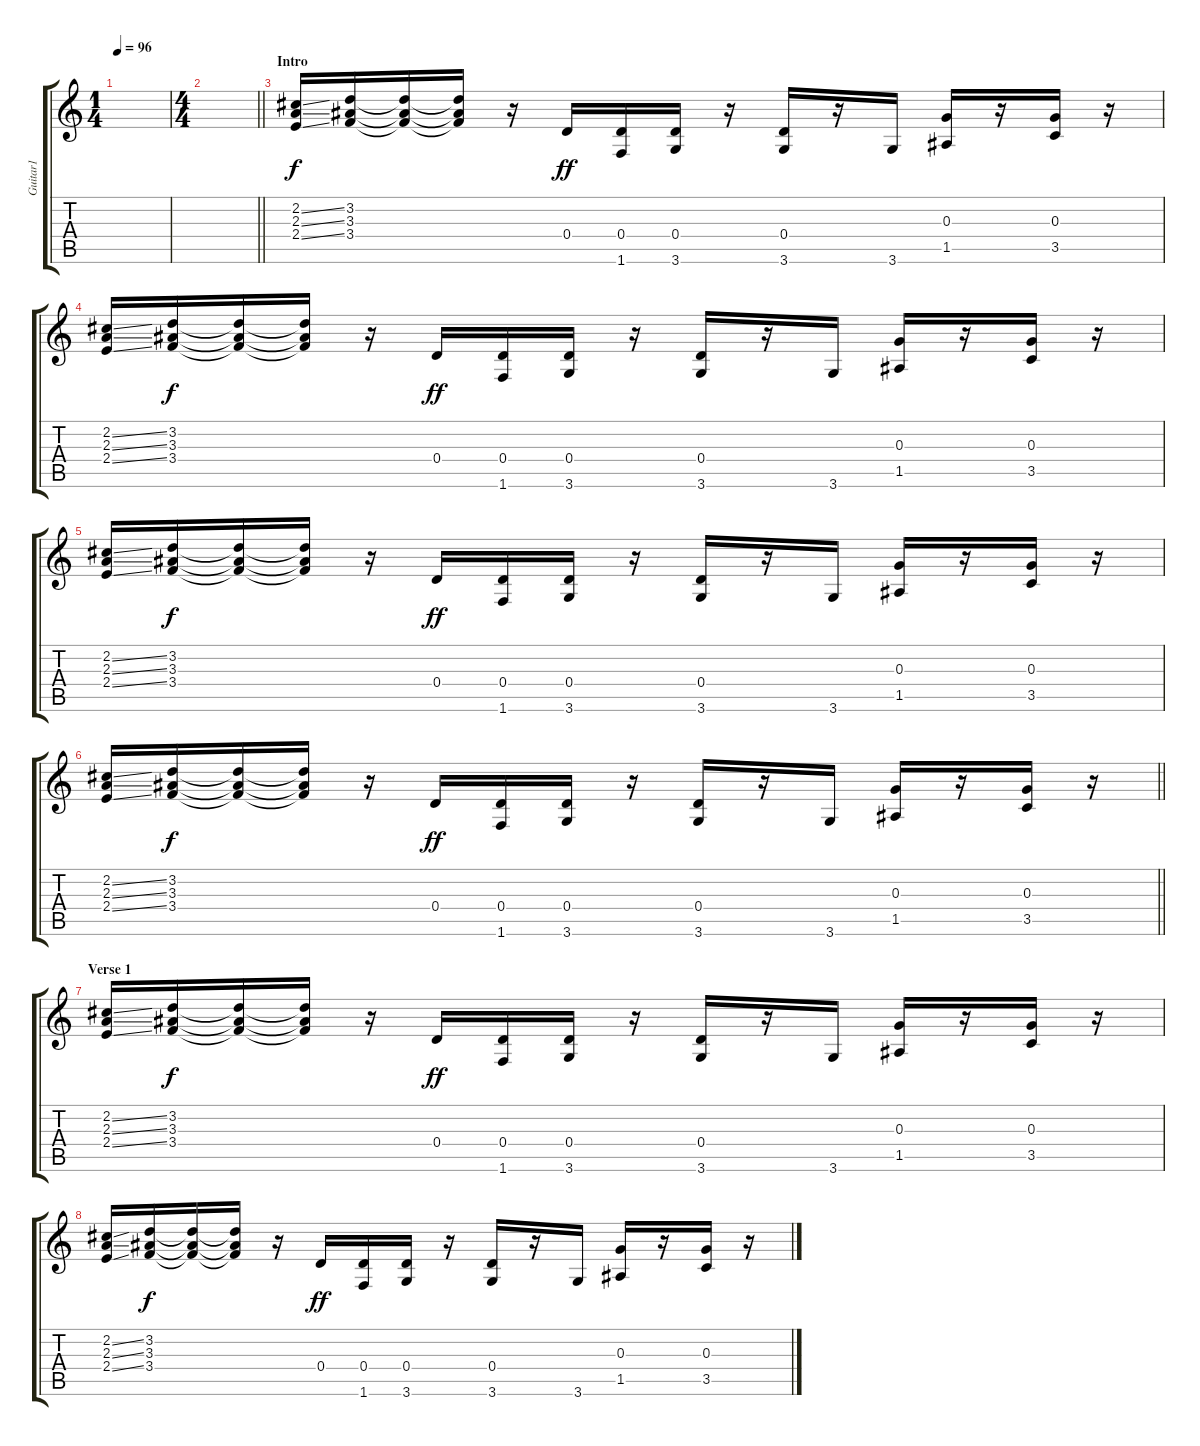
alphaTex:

\track ("Guitar1" "Guitar1") {instrument overdrivenguitar}
\staff {score tabs}
\tuning (E4 B3 G3 D3 A2 E2) {hide}
\ts (1 4)
\tempo 96
\clef g2
\ks c
|
\ts (4 4)
\barLineRight lightlight
|
\section ("" "Intro")
(2.2{ss} 2.3{ss} 2.4{ss}).16 (3.2 3.3 3.4).16{dy f} (3.2{t} 3.3{t} 3.4{t}).16 (3.2{t} 3.3{t} 3.4{t}).16 r.16 0.4.16{dy ff} (0.4 1.6).16 (0.4 3.6).16 r.16 (0.4 3.6).16 r.16 3.6.16 (0.3 1.5).16 r.16 (0.3 3.5).16 r.16 |
(2.2{ss} 2.3{ss} 2.4{ss}).16 (3.2 3.3 3.4).16{dy f} (3.2{t} 3.3{t} 3.4{t}).16 (3.2{t} 3.3{t} 3.4{t}).16 r.16 0.4.16{dy ff} (0.4 1.6).16 (0.4 3.6).16 r.16 (0.4 3.6).16 r.16 3.6.16 (0.3 1.5).16 r.16 (0.3 3.5).16 r.16 |
(2.2{ss} 2.3{ss} 2.4{ss}).16 (3.2 3.3 3.4).16{dy f} (3.2{t} 3.3{t} 3.4{t}).16 (3.2{t} 3.3{t} 3.4{t}).16 r.16 0.4.16{dy ff} (0.4 1.6).16 (0.4 3.6).16 r.16 (0.4 3.6).16 r.16 3.6.16 (0.3 1.5).16 r.16 (0.3 3.5).16 r.16 |
\barLineRight lightlight
(2.2{ss} 2.3{ss} 2.4{ss}).16 (3.2 3.3 3.4).16{dy f} (3.2{t} 3.3{t} 3.4{t}).16 (3.2{t} 3.3{t} 3.4{t}).16 r.16 0.4.16{dy ff} (0.4 1.6).16 (0.4 3.6).16 r.16 (0.4 3.6).16 r.16 3.6.16 (0.3 1.5).16 r.16 (0.3 3.5).16 r.16 |
\section ("" "Verse 1")
(2.2{ss} 2.3{ss} 2.4{ss}).16 (3.2 3.3 3.4).16{dy f} (3.2{t} 3.3{t} 3.4{t}).16 (3.2{t} 3.3{t} 3.4{t}).16 r.16 0.4.16{dy ff} (0.4 1.6).16 (0.4 3.6).16 r.16 (0.4 3.6).16 r.16 3.6.16 (0.3 1.5).16 r.16 (0.3 3.5).16 r.16 |
(2.2{ss} 2.3{ss} 2.4{ss}).16 (3.2 3.3 3.4).16{dy f} (3.2{t} 3.3{t} 3.4{t}).16 (3.2{t} 3.3{t} 3.4{t}).16 r.16 0.4.16{dy ff} (0.4 1.6).16 (0.4 3.6).16 r.16 (0.4 3.6).16 r.16 3.6.16 (0.3 1.5).16 r.16 (0.3 3.5).16 r.16
